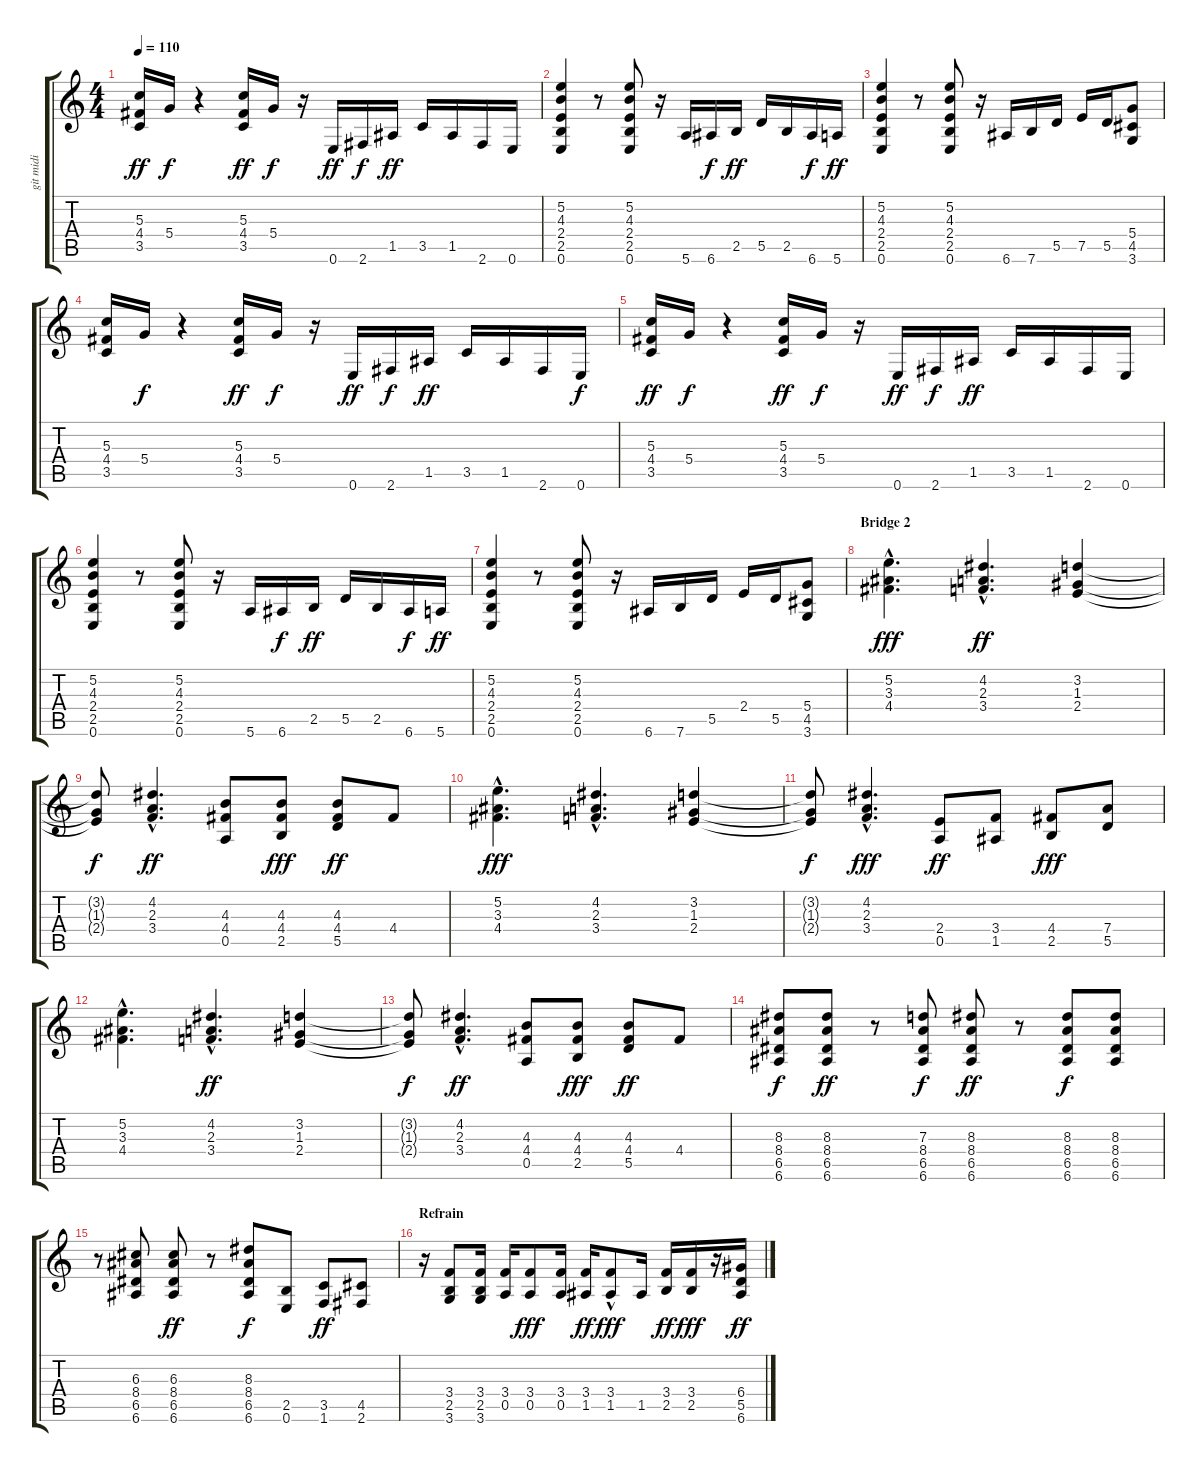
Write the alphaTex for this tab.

\track ("git midi" "git midi") {instrument overdrivenguitar}
\staff {score tabs}
\tuning (E4 B3 G3 D3 A2 E2) {hide}
\ts (4 4)
\tempo 110
\clef g2
\ks c
(5.3 4.4 3.5).16{dy ff} 5.4.16{dy f} r.4 (5.3 4.4 3.5).16{dy ff} 5.4.16{dy f} r.16 0.6.16{dy ff} 2.6.16{dy f} 1.5.16{dy ff} 3.5.16 1.5.16 2.6.16 0.6.16 |
(5.2 4.3 2.4 2.5 0.6).4 r.8 (5.2 4.3 2.4 2.5 0.6).8 r.16 5.6.16 6.6.16{dy f} 2.5.16{dy ff} 5.5.16 2.5.16 6.6.16{dy f} 5.6.16{dy ff} |
(5.2 4.3 2.4 2.5 0.6).4 r.8 (5.2 4.3 2.4 2.5 0.6).8 r.16 6.6.16 7.6.16 5.5.16 7.5.16 5.5.16 (5.4 4.5 3.6).8 |
(5.3 4.4 3.5).16 5.4.16{dy f} r.4 (5.3 4.4 3.5).16{dy ff} 5.4.16{dy f} r.16 0.6.16{dy ff} 2.6.16{dy f} 1.5.16{dy ff} 3.5.16 1.5.16 2.6.16 0.6.16{dy f} |
(5.3 4.4 3.5).16{dy ff} 5.4.16{dy f} r.4 (5.3 4.4 3.5).16{dy ff} 5.4.16{dy f} r.16 0.6.16{dy ff} 2.6.16{dy f} 1.5.16{dy ff} 3.5.16 1.5.16 2.6.16 0.6.16 |
(5.2 4.3 2.4 2.5 0.6).4 r.8 (5.2 4.3 2.4 2.5 0.6).8 r.16 5.6.16 6.6.16{dy f} 2.5.16{dy ff} 5.5.16 2.5.16 6.6.16{dy f} 5.6.16{dy ff} |
(5.2 4.3 2.4 2.5 0.6).4 r.8 (5.2 4.3 2.4 2.5 0.6).8 r.16 6.6.16 7.6.16 5.5.16 2.4.16 5.5.16 (5.4 4.5 3.6).8 |
\section ("" "Bridge 2")
(5.2{hac} 3.3{hac} 4.4{hac}).4{d dy fff} (4.2{hac} 2.3{hac} 3.4{hac}).4{d dy ff} (3.2 1.3 2.4).4 |
(3.2{t} 1.3{t} 2.4{t}).8{dy f} (4.2{hac} 2.3{hac} 3.4{hac}).4{d dy ff} (4.3 4.4 0.5).8 (4.3 4.4 2.5).8{dy fff} (4.3 4.4 5.5).8{dy ff} 4.4.8 |
(5.2{hac} 3.3{hac} 4.4{hac}).4{d dy fff} (4.2{hac} 2.3{hac} 3.4{hac}).4{d} (3.2 1.3 2.4).4 |
(3.2{t} 1.3{t} 2.4{t}).8{dy f} (4.2{hac} 2.3{hac} 3.4{hac}).4{d dy fff} (2.4 0.5).8{dy ff} (3.4 1.5).8 (4.4 2.5).8{dy fff} (7.4 5.5).8 |
(5.2{hac} 3.3{hac} 4.4{hac}).4{d} (4.2{hac} 2.3{hac} 3.4{hac}).4{d dy ff} (3.2 1.3 2.4).4 |
(3.2{t} 1.3{t} 2.4{t}).8{dy f} (4.2{hac} 2.3{hac} 3.4{hac}).4{d dy ff} (4.3 4.4 0.5).8 (4.3 4.4 2.5).8{dy fff} (4.3 4.4 5.5).8{dy ff} 4.4.8 |
(8.3 8.4 6.5 6.6).8{dy f} (8.3 8.4 6.5 6.6).8{dy ff} r.8 (7.3 8.4 6.5 6.6).8{dy f} (8.3 8.4 6.5 6.6).8{dy ff} r.8 (8.3 8.4 6.5 6.6).8{dy f} (8.3 8.4 6.5 6.6).8 |
r.8 (6.3 8.4 6.5 6.6).8 (6.3 8.4 6.5 6.6).8{dy ff} r.8 (8.3 8.4 6.5 6.6).8{dy f} (2.5 0.6).8 (3.5 1.6).8{dy ff} (4.5 2.6).8 |
\section ("" "Refrain")
r.16 (3.4 2.5 3.6).8 (3.4 2.5 3.6).16 (3.4 0.5).16 (3.4 0.5).8{dy fff} (3.4 0.5).16 (3.4 1.5).16{dy ff} (3.4{hac} 1.5).8{dy fff} 1.5.16 (3.4 2.5).16{dy ff} (3.4 2.5).16{dy fff} r.16 (6.4 5.5 6.6).16{dy ff}
